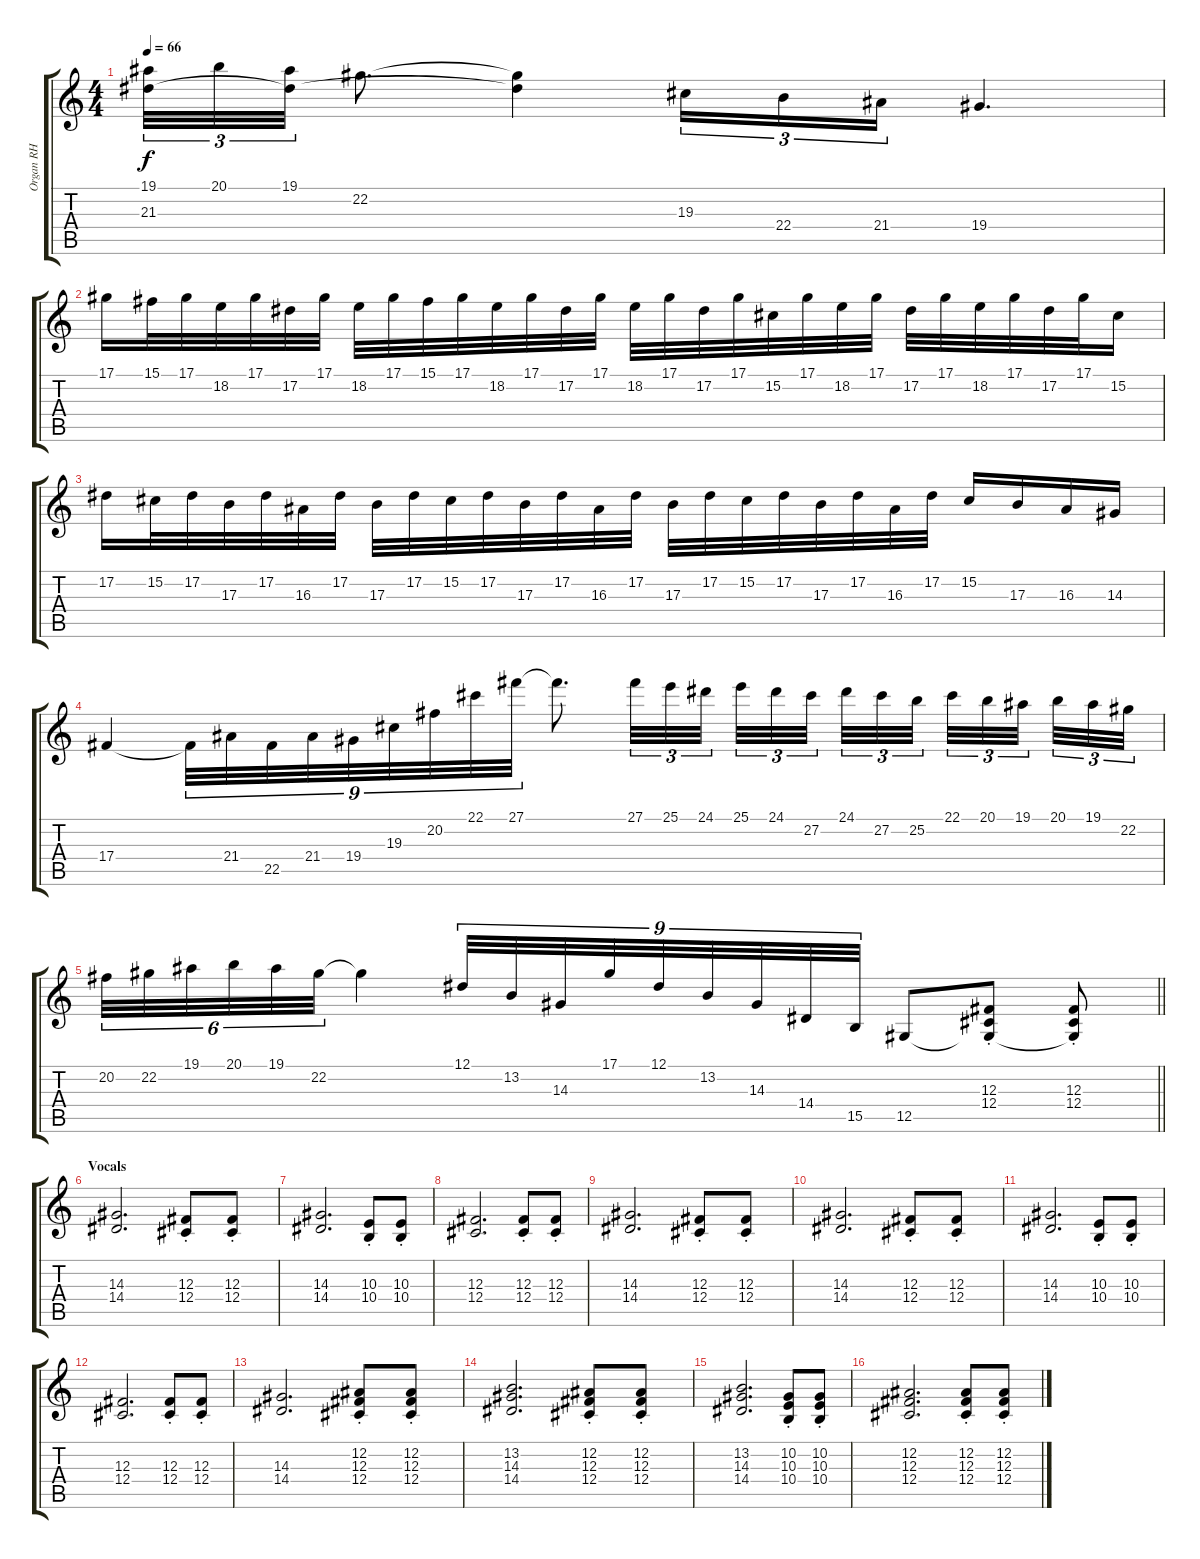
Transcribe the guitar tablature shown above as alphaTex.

\track ("Organ RH" "Organ RH") {instrument rockorgan}
\staff {score tabs}
\tuning (Eb4 Bb3 Gb3 Db3 Ab2 Eb2) {hide}
\ts (4 4)
\tempo 66
\clef g2
\ks c
(19.1 21.3).32{tu (3 2) dy f} 20.1.32{tu (3 2)} (19.1 21.3{t}).32{tu (3 2)} 22.2.8{d} (22.2{t} 21.3{t}).4 19.3.16{tu (3 2)} 22.4.16{tu (3 2)} 21.4.16{tu (3 2)} 19.4.4{d} |
17.1.16 15.1.32 17.1.32 18.2.32 17.1.32 17.2.32 17.1.32 18.2.32 17.1.32 15.1.32 17.1.32 18.2.32 17.1.32 17.2.32 17.1.32 18.2.32 17.1.32 17.2.32 17.1.32 15.2.32 17.1.32 18.2.32 17.1.32 17.2.32 17.1.32 18.2.32 17.1.32 17.2.32 17.1.32 15.2.16 |
17.2.16 15.2.32 17.2.32 17.3.32 17.2.32 16.3.32 17.2.32 17.3.32 17.2.32 15.2.32 17.2.32 17.3.32 17.2.32 16.3.32 17.2.32 17.3.32 17.2.32 15.2.32 17.2.32 17.3.32 17.2.32 16.3.32 17.2.32 15.2.16 17.3.16 16.3.16 14.3.16 |
17.4.4 17.4{t}.32{tu (9 8)} 21.4.32{tu (9 8)} 22.5.32{tu (9 8)} 21.4.32{tu (9 8)} 19.4.32{tu (9 8)} 19.3.32{tu (9 8)} 20.2.32{tu (9 8)} 22.1.32{tu (9 8)} 27.1.32{tu (9 8)} 27.1{t}.8{d} 27.1.32{tu (3 2)} 25.1.32{tu (3 2)} 24.1.32{tu (3 2)} 25.1.32{tu (3 2)} 24.1.32{tu (3 2)} 27.2.32{tu (3 2)} 24.1.32{tu (3 2)} 27.2.32{tu (3 2)} 25.2.32{tu (3 2)} 22.1.32{tu (3 2)} 20.1.32{tu (3 2)} 19.1.32{tu (3 2)} 20.1.32{tu (3 2)} 19.1.32{tu (3 2)} 22.2.32{tu (3 2)} |
\barLineRight lightlight
20.2.32{tu (6 4)} 22.2.32{tu (6 4)} 19.1.32{tu (6 4)} 20.1.32{tu (6 4)} 19.1.32{tu (6 4)} 22.2.32{tu (6 4)} 22.2{t}.4 12.1.32{tu (9 8)} 13.2.32{tu (9 8)} 14.3.32{tu (9 8)} 17.1.32{tu (9 8)} 12.1.32{tu (9 8)} 13.2.32{tu (9 8)} 14.3.32{tu (9 8)} 14.4.32{tu (9 8)} 15.5.32{tu (9 8)} 12.5.8 (12.3{st} 12.4{st} 12.5{t}).8{volume 9} (12.3{st} 12.4{st} 12.5{t}).8 |
\section ("" "Vocals")
(14.3 14.4).2{d} (12.3{st} 12.4{st}).8 (12.3{st} 12.4{st}).8 |
(14.3 14.4).2{d} (10.3{st} 10.4{st}).8 (10.3{st} 10.4{st}).8 |
(12.3 12.4).2{d} (12.3{st} 12.4{st}).8 (12.3{st} 12.4{st}).8 |
(14.3 14.4).2{d} (12.3{st} 12.4{st}).8 (12.3{st} 12.4{st}).8 |
(14.3 14.4).2{d} (12.3{st} 12.4{st}).8 (12.3{st} 12.4{st}).8 |
(14.3 14.4).2{d} (10.3{st} 10.4{st}).8 (10.3{st} 10.4{st}).8 |
(12.3 12.4).2{d} (12.3{st} 12.4{st}).8 (12.3{st} 12.4{st}).8 |
(14.3 14.4).2{d} (12.2{st} 12.3{st} 12.4{st}).8{volume 10} (12.2{st} 12.3{st} 12.4{st}).8 |
(13.2 14.3 14.4).2{d} (12.2{st} 12.3{st} 12.4{st}).8 (12.2{st} 12.3{st} 12.4{st}).8 |
(13.2 14.3 14.4).2{d} (10.2{st} 10.3{st} 10.4{st}).8 (10.2{st} 10.3{st} 10.4{st}).8 |
(12.2 12.3 12.4).2{d} (12.2{st} 12.3{st} 12.4{st}).8 (12.2{st} 12.3{st} 12.4{st}).8
